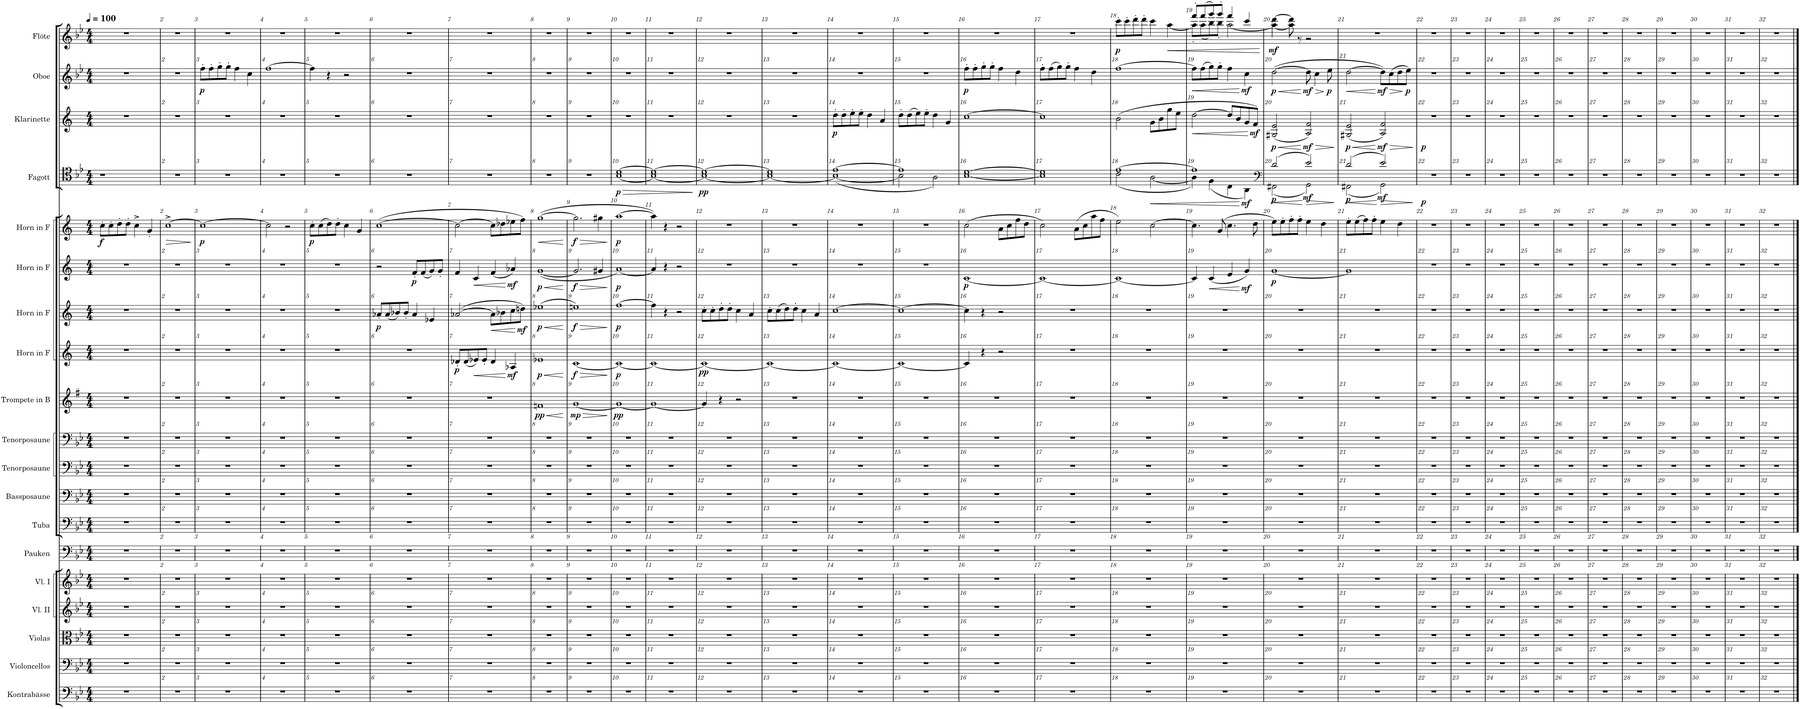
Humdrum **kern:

**kern	**kern	**kern	**kern	**kern	**kern	**kern	**kern	**kern	**kern	**kern	**dynam	**kern	**dynam	**kern	**dynam	**kern	**dynam	**kern	**dynam	**kern	**dynam	**kern	**dynam	**kern	**dynam	**kern	**dynam
*part19	*part18	*part17	*part16	*part15	*part14	*part13	*part12	*part11	*part10	*part9	*part9	*part8	*part8	*part7	*part7	*part6	*part6	*part5	*part5	*part4	*part4	*part3	*part3	*part2	*part2	*part1	*part1
*staff19	*staff18	*staff17	*staff16	*staff15	*staff14	*staff13	*staff12	*staff11	*staff10	*staff9	*staff9	*staff8	*staff8	*staff7	*staff7	*staff6	*staff6	*staff5	*staff5	*staff4	*staff4	*staff3	*staff3	*staff2	*staff2	*staff1	*staff1
*I"Kontrabässe	*I"Violoncellos	*I"Violas	*I"Vl. II	*I"Vl. I	*I"Pauken	*I"Tuba	*I"Bassposaune	*I"Tenorposaune	*I"Tenorposaune	*I"Trompete in F	*	*I"Horn in F	*	*I"Horn in F	*	*I"Horn in F	*	*I"Horn in F	*	*I"Fagott	*	*I"Klarinette	*	*I"Oboe	*	*I"Flöte	*
*I'Kbs.	*I'Vcs.	*	*	*	*I'Pk.	*I'Tba.	*I'B.psn.	*I'T. Psn.	*I'T. Psn.	*	*	*	*	*	*	*	*	*	*	*I'Fgt.	*	*I'Kl.	*	*I'Ob.	*	*I'Fl.	*
*clefF4	*clefF4	*clefC3	*clefG2	*clefG2	*clefF4	*clefF4	*clefF4	*clefF4	*clefF4	*clefG2	*	*clefG2	*	*clefG2	*	*clefG2	*	*clefG2	*	*clefC4	*	*clefG2	*	*clefG2	*	*clefG2	*
*Trd7c12	*	*	*	*	*	*	*	*	*	*Trd1c2	*	*Trd4c7	*	*Trd4c7	*	*Trd4c7	*	*Trd4c7	*	*	*	*Trd1c2	*	*	*	*	*
*k[b-e-]	*k[b-e-]	*k[b-e-]	*k[b-e-]	*k[b-e-]	*k[b-e-]	*k[b-e-]	*k[b-e-]	*k[b-e-]	*k[b-e-]	*k[f#]	*	*k[]	*	*k[]	*	*k[]	*	*k[]	*	*k[b-e-]	*	*k[]	*	*k[b-e-]	*	*k[b-e-]	*
*M4/4	*M4/4	*M4/4	*M4/4	*M4/4	*M4/4	*M4/4	*M4/4	*M4/4	*M4/4	*M4/4	*	*M4/4	*	*M4/4	*	*M4/4	*	*M4/4	*	*M4/4	*	*M4/4	*	*M4/4	*	*M4/4	*
*MM100	*MM100	*MM100	*MM100	*MM100	*MM100	*MM100	*MM100	*MM100	*MM100	*MM100	*	*MM100	*	*MM100	*	*MM100	*	*MM100	*	*MM100	*	*MM100	*	*MM100	*	*MM100	*
=1	=1	=1	=1	=1	=1	=1	=1	=1	=1	=1	=1	=1	=1	=1	=1	=1	=1	=1	=1	=1	=1	=1	=1	=1	=1	=1	=1
!	!	!	!	!	!	!	!	!	!	!	!	!	!	!	!	!	!	!	!LO:DY:b	!	!	!	!	!	!	!	!
1r	1r	1r	1r	1r	1r	1r	1r	1r	1r	1r	.	1r	.	1r	.	1r	.	8cc'\L	f	1r	.	1r	.	1r	.	1r	.
.	.	.	.	.	.	.	.	.	.	.	.	.	.	.	.	.	.	8cc'\	.	.	.	.	.	.	.	.	.
.	.	.	.	.	.	.	.	.	.	.	.	.	.	.	.	.	.	8dd'\	.	.	.	.	.	.	.	.	.
.	.	.	.	.	.	.	.	.	.	.	.	.	.	.	.	.	.	8dd'\J	.	.	.	.	.	.	.	.	.
.	.	.	.	.	.	.	.	.	.	.	.	.	.	.	.	.	.	4cc^\	.	.	.	.	.	.	.	.	.
.	.	.	.	.	.	.	.	.	.	.	.	.	.	.	.	.	.	4g'/	.	.	.	.	.	.	.	.	.
=2	=2	=2	=2	=2	=2	=2	=2	=2	=2	=2	=2	=2	=2	=2	=2	=2	=2	=2	=2	=2	=2	=2	=2	=2	=2	=2	=2
!	!	!	!	!	!	!	!	!	!	!	!	!	!	!	!	!	!	!	!LO:HP:b	!	!	!	!	!	!	!	!
1r	1r	1r	1r	1r	1r	1r	1r	1r	1r	1r	.	1r	.	1r	.	1r	.	[1cc^	>	1r	.	1r	.	1r	.	1r	.
.	.	.	.	.	.	.	.	.	.	.	.	.	.	.	.	.	.	.	]	.	.	.	.	.	.	.	.
=3	=3	=3	=3	=3	=3	=3	=3	=3	=3	=3	=3	=3	=3	=3	=3	=3	=3	=3	=3	=3	=3	=3	=3	=3	=3	=3	=3
!	!	!	!	!	!	!	!	!	!	!	!	!	!	!	!	!	!	!	!LO:DY:b	!	!	!	!	!	!LO:DY:b	!	!
1r	1r	1r	1r	1r	1r	1r	1r	1r	1r	1r	.	1r	.	1r	.	1r	.	1cc_	p	1r	.	1r	.	8ff'\L	p	1r	.
.	.	.	.	.	.	.	.	.	.	.	.	.	.	.	.	.	.	.	.	.	.	.	.	8ff'\	.	.	.
.	.	.	.	.	.	.	.	.	.	.	.	.	.	.	.	.	.	.	.	.	.	.	.	8gg'\	.	.	.
.	.	.	.	.	.	.	.	.	.	.	.	.	.	.	.	.	.	.	.	.	.	.	.	8gg'\J	.	.	.
.	.	.	.	.	.	.	.	.	.	.	.	.	.	.	.	.	.	.	.	.	.	.	.	4ff\	.	.	.
.	.	.	.	.	.	.	.	.	.	.	.	.	.	.	.	.	.	.	.	.	.	.	.	4cc\	.	.	.
=4	=4	=4	=4	=4	=4	=4	=4	=4	=4	=4	=4	=4	=4	=4	=4	=4	=4	=4	=4	=4	=4	=4	=4	=4	=4	=4	=4
1r	1r	1r	1r	1r	1r	1r	1r	1r	1r	1r	.	1r	.	1r	.	1r	.	2cc\]	.	1r	.	1r	.	[1ff	.	1r	.
.	.	.	.	.	.	.	.	.	.	.	.	.	.	.	.	.	.	2r	.	.	.	.	.	.	.	.	.
=5	=5	=5	=5	=5	=5	=5	=5	=5	=5	=5	=5	=5	=5	=5	=5	=5	=5	=5	=5	=5	=5	=5	=5	=5	=5	=5	=5
!	!	!	!	!	!	!	!	!	!	!	!	!	!	!	!	!	!	!	!LO:DY:b	!	!	!	!	!	!	!	!
1r	1r	1r	1r	1r	1r	1r	1r	1r	1r	1r	.	1r	.	1r	.	1r	.	8cc'\L	p	1r	.	1r	.	4ff\]	.	1r	.
.	.	.	.	.	.	.	.	.	.	.	.	.	.	.	.	.	.	(8cc\	.	.	.	.	.	.	.	.	.
.	.	.	.	.	.	.	.	.	.	.	.	.	.	.	.	.	.	8dd\)	.	.	.	.	.	4r	.	.	.
.	.	.	.	.	.	.	.	.	.	.	.	.	.	.	.	.	.	8dd'\J	.	.	.	.	.	.	.	.	.
.	.	.	.	.	.	.	.	.	.	.	.	.	.	.	.	.	.	4cc\	.	.	.	.	.	2r	.	.	.
.	.	.	.	.	.	.	.	.	.	.	.	.	.	.	.	.	.	4g/	.	.	.	.	.	.	.	.	.
=6	=6	=6	=6	=6	=6	=6	=6	=6	=6	=6	=6	=6	=6	=6	=6	=6	=6	=6	=6	=6	=6	=6	=6	=6	=6	=6	=6
!	!	!	!	!	!	!	!	!	!	!	!	!	!	!	!LO:DY:b	!	!	!	!	!	!	!	!	!	!	!	!
1r	1r	1r	1r	1r	1r	1r	1r	1r	1r	1r	.	1r	.	8a-X'/L	p	2r	.	([1cc	.	1r	.	1r	.	1r	.	1r	.
.	.	.	.	.	.	.	.	.	.	.	.	.	.	(8a-/	.	.	.	.	.	.	.	.	.	.	.	.	.
.	.	.	.	.	.	.	.	.	.	.	.	.	.	8b-X/)	.	.	.	.	.	.	.	.	.	.	.	.	.
.	.	.	.	.	.	.	.	.	.	.	.	.	.	8b-'/J	.	.	.	.	.	.	.	.	.	.	.	.	.
!	!	!	!	!	!	!	!	!	!	!	!	!	!	!	!	!	!LO:DY:b	!	!	!	!	!	!	!	!	!	!
.	.	.	.	.	.	.	.	.	.	.	.	.	.	4a-/	.	8f'/L	p	.	.	.	.	.	.	.	.	.	.
.	.	.	.	.	.	.	.	.	.	.	.	.	.	.	.	(8f/	.	.	.	.	.	.	.	.	.	.	.
.	.	.	.	.	.	.	.	.	.	.	.	.	.	4e-X/	.	8g/)	.	.	.	.	.	.	.	.	.	.	.
.	.	.	.	.	.	.	.	.	.	.	.	.	.	.	.	8g'/J	.	.	.	.	.	.	.	.	.	.	.
=7	=7	=7	=7	=7	=7	=7	=7	=7	=7	=7	=7	=7	=7	=7	=7	=7	=7	=7	=7	=7	=7	=7	=7	=7	=7	=7	=7
!	!	!	!	!	!	!	!	!	!	!	!	!	!LO:DY:b	!	!	!	!	!	!	!	!	!	!	!	!	!	!
1r	1r	1r	1r	1r	1r	1r	1r	1r	1r	1r	.	8d-X'/L	p	([2a-X/	.	4f/	.	2cc\_	.	1r	.	1r	.	1r	.	1r	.
.	.	.	.	.	.	.	.	.	.	.	.	(8d-/	.	.	.	.	.	.	.	.	.	.	.	.	.	.	.
!	!	!	!	!	!	!	!	!	!	!	!	!	!LO:HP:b	!	!	!	!LO:HP:b	!	!	!	!	!	!	!	!	!	!
.	.	.	.	.	.	.	.	.	.	.	.	8e-X/)	<	.	.	4c/	<	.	.	.	.	.	.	.	.	.	.
.	.	.	.	.	.	.	.	.	.	.	.	8e-'/J	.	.	.	.	.	.	.	.	.	.	.	.	.	.	.
!	!	!	!	!	!	!	!	!	!	!	!	!	!	!	!LO:HP:b	!	!	!	!	!	!	!	!	!	!	!	!
.	.	.	.	.	.	.	.	.	.	.	.	4d-/	.	8a-\L]	<	(4f/	.	8cc\L]	.	.	.	.	.	.	.	.	.
.	.	.	.	.	.	.	.	.	.	.	.	.	.	8b-X\	.	.	.	8dd-X\	.	.	.	.	.	.	.	.	.
!	!	!	!	!	!	!	!	!	!	!	!	!	!LO:DY:n=1:b	!	!	!	!LO:DY:n=1:b	!	!	!	!	!	!	!	!	!	!
.	.	.	.	.	.	.	.	.	.	.	.	4A-X/	[ mf	8cc\	.	4a-X/)	[ mf	8ee-X\	.	.	.	.	.	.	.	.	.
!	!	!	!	!	!	!	!	!	!	!	!	!	!	!	!LO:DY:n=1:b	!	!	!	!	!	!	!	!	!	!	!	!
.	.	.	.	.	.	.	.	.	.	.	.	.	.	8ddn\J)	[ mf	.	.	8ff\J)	.	.	.	.	.	.	.	.	.
=8	=8	=8	=8	=8	=8	=8	=8	=8	=8	=8	=8	=8	=8	=8	=8	=8	=8	=8	=8	=8	=8	=8	=8	=8	=8	=8	=8
!	!	!	!	!	!	!	!	!	!	!	!LO:HP:b	!	!LO:HP:b	!	!LO:HP:b	!	!LO:HP:b	!	!LO:HP:b	!	!	!	!	!	!	!	!
!	!	!	!	!	!	!	!	!	!	!	!LO:DY:n=1:b	!	!LO:DY:n=1:b	!	!LO:DY:n=1:b	!	!LO:DY:n=1:b	!	!	!	!	!	!	!	!	!	!
1r	1r	1r	1r	1r	1r	1r	1r	1r	1r	1fn	< pp	1e-X	< p	(1ee-X	< p	([1g	< p	([1gg	<	1r	.	1r	.	1r	.	1r	.
.	.	.	.	.	.	.	.	.	.	.	[	.	[	.	[	.	[	.	[	.	.	.	.	.	.	.	.
=9	=9	=9	=9	=9	=9	=9	=9	=9	=9	=9	=9	=9	=9	=9	=9	=9	=9	=9	=9	=9	=9	=9	=9	=9	=9	=9	=9
!	!	!	!	!	!	!	!	!	!	!	!LO:HP:b	!	!LO:HP:b	!	!LO:HP:b	!	!LO:HP:b	!	!LO:HP:b	!	!	!	!	!	!	!	!
!	!	!	!	!	!	!	!	!	!	!	!LO:DY:n=1:b	!	!LO:DY:n=1:b	!	!LO:DY:n=1:b	!	!LO:DY:n=1:b	!	!LO:DY:n=1:b	!	!	!	!	!	!	!	!
1r	1r	1r	1r	1r	1r	1r	1r	1r	1r	[1g	> mp	[1c	> f	1een)	> f	2.g/]	> f	2.gg\]	> f	1r	.	1r	.	1r	.	1r	.
.	.	.	.	.	.	.	.	.	.	.	.	.	.	.	.	4g#X/	.	4gg#X\	.	.	.	.	.	.	.	.	.
.	.	.	.	.	.	.	.	.	.	.	]	.	]	.	]	.	]	.	]	.	.	.	.	.	.	.	.
=10	=10	=10	=10	=10	=10	=10	=10	=10	=10	=10	=10	=10	=10	=10	=10	=10	=10	=10	=10	=10	=10	=10	=10	=10	=10	=10	=10
!	!	!	!	!	!	!	!	!	!	!	!LO:DY:b	!	!LO:DY:b	!	!LO:DY:b	!	!LO:DY:b	!	!LO:DY:b	!	!LO:HP:b	!	!	!	!	!	!
*	*	*	*	*	*	*	*	*	*	*	*	*	*	*	*	*	*	*	*	*^	*	*	*	*	*	*	*
!	!	!	!	!	!	!	!	!	!	!	!	!	!	!	!	!	!	!	!	!	!	!LO:DY:n=1:b	!	!	!	!	!	!
1r	1r	1r	1r	1r	1r	1r	1r	1r	1r	1g_	pp	1c_	p	[1ff	p	[1a)	p	[1aa	p	[1d	[1B-	> p	1r	.	1r	.	1r	.
=11	=11	=11	=11	=11	=11	=11	=11	=11	=11	=11	=11	=11	=11	=11	=11	=11	=11	=11	=11	=11	=11	=11	=11	=11	=11	=11	=11	=11
1r	1r	1r	1r	1r	1r	1r	1r	1r	1r	1g_	.	1c_	.	4ff\]	.	4a/]	.	4aa\])	.	1d_	1B-_	.	1r	.	1r	.	1r	.
.	.	.	.	.	.	.	.	.	.	.	.	.	.	4r	.	4r	.	4r	.	.	.	.	.	.	.	.	.	.
.	.	.	.	.	.	.	.	.	.	.	.	.	.	2r	.	2r	.	2r	.	.	.	.	.	.	.	.	.	.
*	*	*	*	*	*	*	*	*	*	*	*	*	*	*	*	*	*	*	*	*v	*v	*	*	*	*	*	*	*
.	.	.	.	.	.	.	.	.	.	.	.	.	.	.	.	.	.	.	.	.	]	.	.	.	.	.	.
=12	=12	=12	=12	=12	=12	=12	=12	=12	=12	=12	=12	=12	=12	=12	=12	=12	=12	=12	=12	=12	=12	=12	=12	=12	=12	=12	=12
*	*	*	*	*	*	*	*	*	*	*	*	*	*	*	*	*	*	*	*	*^	*	*	*	*	*	*	*
!	!	!	!	!	!	!	!	!	!	!	!	!	!LO:DY:b	!	!	!	!	!	!	!	!	!LO:DY:b	!	!	!	!	!	!
1r	1r	1r	1r	1r	1r	1r	1r	1r	1r	4g/]	.	1c_	pp	8cc'\L	.	1r	.	1r	.	1d_	1B-_	pp	1r	.	1r	.	1r	.
.	.	.	.	.	.	.	.	.	.	.	.	.	.	8cc'\	.	.	.	.	.	.	.	.	.	.	.	.	.	.
.	.	.	.	.	.	.	.	.	.	4r	.	.	.	8dd'\	.	.	.	.	.	.	.	.	.	.	.	.	.	.
.	.	.	.	.	.	.	.	.	.	.	.	.	.	8dd'\J	.	.	.	.	.	.	.	.	.	.	.	.	.	.
.	.	.	.	.	.	.	.	.	.	2r	.	.	.	4cc\	.	.	.	.	.	.	.	.	.	.	.	.	.	.
.	.	.	.	.	.	.	.	.	.	.	.	.	.	4a/	.	.	.	.	.	.	.	.	.	.	.	.	.	.
=13	=13	=13	=13	=13	=13	=13	=13	=13	=13	=13	=13	=13	=13	=13	=13	=13	=13	=13	=13	=13	=13	=13	=13	=13	=13	=13	=13	=13
1r	1r	1r	1r	1r	1r	1r	1r	1r	1r	1r	.	1c_	.	8cc'\L	.	1r	.	1r	.	1d]	1B-_	.	1r	.	1r	.	1r	.
.	.	.	.	.	.	.	.	.	.	.	.	.	.	(8cc\	.	.	.	.	.	.	.	.	.	.	.	.	.	.
.	.	.	.	.	.	.	.	.	.	.	.	.	.	8dd\)	.	.	.	.	.	.	.	.	.	.	.	.	.	.
.	.	.	.	.	.	.	.	.	.	.	.	.	.	8dd'\J	.	.	.	.	.	.	.	.	.	.	.	.	.	.
.	.	.	.	.	.	.	.	.	.	.	.	.	.	4cc\	.	.	.	.	.	.	.	.	.	.	.	.	.	.
.	.	.	.	.	.	.	.	.	.	.	.	.	.	4a/	.	.	.	.	.	.	.	.	.	.	.	.	.	.
=14	=14	=14	=14	=14	=14	=14	=14	=14	=14	=14	=14	=14	=14	=14	=14	=14	=14	=14	=14	=14	=14	=14	=14	=14	=14	=14	=14	=14
!	!	!	!	!	!	!	!	!	!	!	!	!	!	!	!	!	!	!	!	!	!	!	!	!LO:DY:b	!	!	!	!
1r	1r	1r	1r	1r	1r	1r	1r	1r	1r	1r	.	1c_	.	[1cc	.	1r	.	1r	.	[1e-	(1B-_	.	8dd'\L	p	1r	.	1r	.
.	.	.	.	.	.	.	.	.	.	.	.	.	.	.	.	.	.	.	.	.	.	.	8dd'\	.	.	.	.	.
.	.	.	.	.	.	.	.	.	.	.	.	.	.	.	.	.	.	.	.	.	.	.	8ee'\	.	.	.	.	.
.	.	.	.	.	.	.	.	.	.	.	.	.	.	.	.	.	.	.	.	.	.	.	8ee'\J	.	.	.	.	.
.	.	.	.	.	.	.	.	.	.	.	.	.	.	.	.	.	.	.	.	.	.	.	4dd\	.	.	.	.	.
.	.	.	.	.	.	.	.	.	.	.	.	.	.	.	.	.	.	.	.	.	.	.	4a/	.	.	.	.	.
=15	=15	=15	=15	=15	=15	=15	=15	=15	=15	=15	=15	=15	=15	=15	=15	=15	=15	=15	=15	=15	=15	=15	=15	=15	=15	=15	=15	=15
1r	1r	1r	1r	1r	1r	1r	1r	1r	1r	1r	.	1c_	.	1cc_	.	1r	.	1r	.	1e-]	2B-\]	.	8dd'\L	.	1r	.	1r	.
.	.	.	.	.	.	.	.	.	.	.	.	.	.	.	.	.	.	.	.	.	.	.	(8dd\	.	.	.	.	.
.	.	.	.	.	.	.	.	.	.	.	.	.	.	.	.	.	.	.	.	.	.	.	8ee\)	.	.	.	.	.
.	.	.	.	.	.	.	.	.	.	.	.	.	.	.	.	.	.	.	.	.	.	.	8ee'\J	.	.	.	.	.
.	.	.	.	.	.	.	.	.	.	.	.	.	.	.	.	.	.	.	.	.	2A\)	.	4dd\	.	.	.	.	.
.	.	.	.	.	.	.	.	.	.	.	.	.	.	.	.	.	.	.	.	.	.	.	4g/	.	.	.	.	.
*	*	*	*	*	*	*	*	*	*	*	*	*	*	*	*	*	*	*	*	*v	*v	*	*	*	*	*	*	*
=16	=16	=16	=16	=16	=16	=16	=16	=16	=16	=16	=16	=16	=16	=16	=16	=16	=16	=16	=16	=16	=16	=16	=16	=16	=16	=16	=16
!	!	!	!	!	!	!	!	!	!	!	!	!	!	!	!	!	!LO:DY:b	!	!	!	!	!	!	!	!LO:DY:b	!	!
1r	1r	1r	1r	1r	1r	1r	1r	1r	1r	1r	.	4c/]	.	4cc\]	.	[1c	p	(2cc\	.	[1B- [1d	.	[1cc	.	8ff'\L	p	1r	.
.	.	.	.	.	.	.	.	.	.	.	.	.	.	.	.	.	.	.	.	.	.	.	.	8ff'\	.	.	.
.	.	.	.	.	.	.	.	.	.	.	.	4r	.	4r	.	.	.	.	.	.	.	.	.	8gg'\	.	.	.
.	.	.	.	.	.	.	.	.	.	.	.	.	.	.	.	.	.	.	.	.	.	.	.	8gg'\J	.	.	.
.	.	.	.	.	.	.	.	.	.	.	.	2r	.	2r	.	.	.	8a\L	.	.	.	.	.	4ff\	.	.	.
.	.	.	.	.	.	.	.	.	.	.	.	.	.	.	.	.	.	8cc\	.	.	.	.	.	.	.	.	.
.	.	.	.	.	.	.	.	.	.	.	.	.	.	.	.	.	.	8ff\	.	.	.	.	.	4dd\	.	.	.
.	.	.	.	.	.	.	.	.	.	.	.	.	.	.	.	.	.	8dd\J	.	.	.	.	.	.	.	.	.
=17	=17	=17	=17	=17	=17	=17	=17	=17	=17	=17	=17	=17	=17	=17	=17	=17	=17	=17	=17	=17	=17	=17	=17	=17	=17	=17	=17
1r	1r	1r	1r	1r	1r	1r	1r	1r	1r	1r	.	1r	.	1r	.	1c_	.	2cc\)	.	1B-] 1d]	.	1cc]	.	8ff'\L	.	1r	.
.	.	.	.	.	.	.	.	.	.	.	.	.	.	.	.	.	.	.	.	.	.	.	.	(8ff\	.	.	.
.	.	.	.	.	.	.	.	.	.	.	.	.	.	.	.	.	.	.	.	.	.	.	.	8gg\)	.	.	.
.	.	.	.	.	.	.	.	.	.	.	.	.	.	.	.	.	.	.	.	.	.	.	.	8gg'\J	.	.	.
.	.	.	.	.	.	.	.	.	.	.	.	.	.	.	.	.	.	(8a\L	.	.	.	.	.	4ff\	.	.	.
.	.	.	.	.	.	.	.	.	.	.	.	.	.	.	.	.	.	8cc\	.	.	.	.	.	.	.	.	.
.	.	.	.	.	.	.	.	.	.	.	.	.	.	.	.	.	.	8aa\	.	.	.	.	.	4dd\	.	.	.
.	.	.	.	.	.	.	.	.	.	.	.	.	.	.	.	.	.	8ff\J	.	.	.	.	.	.	.	.	.
=18	=18	=18	=18	=18	=18	=18	=18	=18	=18	=18	=18	=18	=18	=18	=18	=18	=18	=18	=18	=18	=18	=18	=18	=18	=18	=18	=18
*	*	*	*	*	*	*	*	*	*	*	*	*	*	*	*	*	*	*	*	*^	*	*	*	*	*	*	*
!	!	!	!	!	!	!	!	!	!	!	!	!	!	!	!	!	!	!	!	!	!	!	!	!	!	!	!	!LO:DY:b
1r	1r	1r	1r	1r	1r	1r	1r	1r	1r	1r	.	1r	.	1r	.	1c_	.	2ee\)	.	[1e-	(2c\	.	(2b\	.	[1ff	.	8ccc'\L	p
.	.	.	.	.	.	.	.	.	.	.	.	.	.	.	.	.	.	.	.	.	.	.	.	.	.	.	8ccc'\	.
.	.	.	.	.	.	.	.	.	.	.	.	.	.	.	.	.	.	.	.	.	.	.	.	.	.	.	8ddd'\	.
.	.	.	.	.	.	.	.	.	.	.	.	.	.	.	.	.	.	.	.	.	.	.	.	.	.	.	8ddd'\J	.
!	!	!	!	!	!	!	!	!	!	!	!	!	!	!	!	!	!	!	!	!	!	!LO:HP:b	!	!	!	!	!	!
.	.	.	.	.	.	.	.	.	.	.	.	.	.	.	.	.	.	[2cc\	.	.	[2A\	<	8g\L	.	.	.	4ccc\	.
.	.	.	.	.	.	.	.	.	.	.	.	.	.	.	.	.	.	.	.	.	.	.	8b\	.	.	.	.	.
!	!	!	!	!	!	!	!	!	!	!	!	!	!	!	!	!	!	!	!	!	!	!	!	!	!	!	!	!LO:HP:b
.	.	.	.	.	.	.	.	.	.	.	.	.	.	.	.	.	.	.	.	.	.	.	8gg\	.	.	.	[4aa\	<
.	.	.	.	.	.	.	.	.	.	.	.	.	.	.	.	.	.	.	.	.	.	.	8ee\J	.	.	.	.	.
=19	=19	=19	=19	=19	=19	=19	=19	=19	=19	=19	=19	=19	=19	=19	=19	=19	=19	=19	=19	=19	=19	=19	=19	=19	=19	=19	=19	=19
!	!	!	!	!	!	!	!	!	!	!	!	!	!	!	!	!	!	!	!	!	!	!	!	!LO:HP:b	!	!LO:HP:b	!	!
*	*	*	*	*	*	*	*	*	*	*	*	*	*	*	*	*	*	*	*	*	*	*	*	*	*	*	*^	*
1r	1r	1r	1r	1r	1r	1r	1r	1r	1r	1r	.	1r	.	1r	.	4c/]	.	4.cc\]	.	1e-]	4A\])	.	[2dd\	<	8ff\L]	<	8fff'/L	8aa'\L]	.
.	.	.	.	.	.	.	.	.	.	.	.	.	.	.	.	.	.	.	.	.	.	.	.	.	(8ff\	.	(8fff/	(8aa\	.
!	!	!	!	!	!	!	!	!	!	!	!	!	!	!	!	!	!LO:HP:b	!	!	!	!	!	!	!	!	!	!	!	!
.	.	.	.	.	.	.	.	.	.	.	.	.	.	.	.	(4c/	<	.	.	.	(4F\	.	.	.	8gg\)	.	8ggg/)	8bb-\)	.
.	.	.	.	.	.	.	.	.	.	.	.	.	.	.	.	.	.	(8g/	.	.	.	.	.	.	8gg'\J	.	8ggg'/J	8bb-'\J	.
.	.	.	.	.	.	.	.	.	.	.	.	.	.	.	.	4e/	.	4.cc\	.	.	4C\	.	8dd/L]	.	4ff\	.	4fff/	[2aa\	.
.	.	.	.	.	.	.	.	.	.	.	.	.	.	.	.	.	.	.	.	.	.	.	8b/	.	.	.	.	.	.
!	!	!	!	!	!	!	!	!	!	!	!	!	!	!	!	!	!LO:DY:n=1:b	!	!	!	!	!LO:DY:n=1:b	!	!	!	!LO:DY:n=1:b	!	!	!
.	.	.	.	.	.	.	.	.	.	.	.	.	.	.	.	4g/)	[ mf	.	.	.	4AA\)	[ mf	8g/	.	4cc\	[ mf	4ccc/	.	.
!	!	!	!	!	!	!	!	!	!	!	!	!	!	!	!	!	!	!	!	!	!	!	!	!LO:DY:n=1:b	!	!	!	!	!
.	.	.	.	.	.	.	.	.	.	.	.	.	.	.	.	.	.	8dd\	.	.	.	.	8f/J)	[ mf	.	.	.	.	.
*	*	*	*	*	*	*	*	*	*	*	*	*	*	*	*	*	*	*	*	*v	*v	*	*	*	*	*	*v	*v	*
.	.	.	.	.	.	.	.	.	.	.	.	.	.	.	.	.	.	.	.	.	.	.	.	.	.	.	[
=20	=20	=20	=20	=20	=20	=20	=20	=20	=20	=20	=20	=20	=20	=20	=20	=20	=20	=20	=20	=20	=20	=20	=20	=20	=20	=20	=20
*	*	*	*	*	*	*	*	*	*	*	*	*	*	*	*	*	*	*	*	*clefF4	*	*	*	*	*	*	*
!	!	!	!	!	!	!	!	!	!	!	!	!	!	!	!	!	!LO:DY:b	!	!	!	!LO:HP:b	!	!LO:HP:b	!	!LO:HP:b	!	!
*	*	*	*	*	*	*	*	*	*	*	*	*	*	*	*	*	*	*	*	*^	*	*	*	*	*	*^	*
!	!	!	!	!	!	!	!	!	!	!	!	!	!	!	!	!	!	!	!	!	!	!LO:DY:n=1:b	!	!LO:DY:n=1:b	!	!LO:DY:n=1:b	!	!	!LO:DY:b
1r	1r	1r	1r	1r	1r	1r	1r	1r	1r	1r	.	1r	.	1r	.	[1g	p	8ee\L)	.	(2d/	(2FF#X\	< p	(2G#X/ 2e/	< p	([2dd\	< p	[>4ddd\	4aa\_	mf
.	.	.	.	.	.	.	.	.	.	.	.	.	.	.	.	.	.	8ee'\	.	.	.	.	.	.	.	.	.	.	.
.	.	.	.	.	.	.	.	.	.	.	.	.	.	.	.	.	.	8ff'\	.	.	.	.	.	.	.	.	8ddd\]	8aa\]	.
.	.	.	.	.	.	.	.	.	.	.	.	.	.	.	.	.	.	8ff'\J	.	.	.	.	.	.	.	.	8ryy	8r	.
!	!	!	!	!	!	!	!	!	!	!	!	!	!	!	!	!	!	!	!	!	!	!LO:HP:n=1:b	!	!LO:HP:n=1:b	!	!LO:HP:n=1:b	!	!	!
!	!	!	!	!	!	!	!	!	!	!	!	!	!	!	!	!	!	!	!	!	!	!LO:DY:n=2:b	!	!LO:DY:n=2:b	!	!LO:DY:n=2:b	!	!	!
.	.	.	.	.	.	.	.	.	.	.	.	.	.	.	.	.	.	4ee\	.	2e-/)	2GG\)	[ > mf	2A/ 2f/)	[ > mf	8dd\]	[ > mf	2ryy	2r	.
.	.	.	.	.	.	.	.	.	.	.	.	.	.	.	.	.	.	.	.	.	.	.	.	.	4cc\	.	.	.	.
.	.	.	.	.	.	.	.	.	.	.	.	.	.	.	.	.	.	4dd\	.	.	.	.	.	.	.	.	.	.	.
!	!	!	!	!	!	!	!	!	!	!	!	!	!	!	!	!	!	!	!	!	!	!	!	!	!	!LO:DY:n=3:b	!	!	!
.	.	.	.	.	.	.	.	.	.	.	.	.	.	.	.	.	.	.	.	.	.	.	.	.	8ee-\	] p	.	.	.
*	*	*	*	*	*	*	*	*	*	*	*	*	*	*	*	*	*	*	*	*v	*v	*	*	*	*	*	*v	*v	*
.	.	.	.	.	.	.	.	.	.	.	.	.	.	.	.	.	.	.	.	.	]	.	]	.	.	.	.
=21	=21	=21	=21	=21	=21	=21	=21	=21	=21	=21	=21	=21	=21	=21	=21	=21	=21	=21	=21	=21	=21	=21	=21	=21	=21	=21	=21
!	!	!	!	!	!	!	!	!	!	!	!	!	!	!	!	!	!	!	!	!	!LO:HP:b	!	!LO:HP:b	!	!LO:HP:b	!	!
*	*	*	*	*	*	*	*	*	*	*	*	*	*	*	*	*	*	*	*	*^	*	*	*	*	*	*	*
!	!	!	!	!	!	!	!	!	!	!	!	!	!	!	!	!	!	!	!	!	!	!LO:DY:n=1:b	!	!LO:DY:n=1:b	!	!	!	!
1r	1r	1r	1r	1r	1r	1r	1r	1r	1r	1r	.	1r	.	1r	.	1g]	.	8ee'\L	.	(2d/	(2FF#X\	< p	(2G#X/ 2e/	< p	[2dd\	<	1r	.
.	.	.	.	.	.	.	.	.	.	.	.	.	.	.	.	.	.	(8ee\	.	.	.	.	.	.	.	.	.	.
.	.	.	.	.	.	.	.	.	.	.	.	.	.	.	.	.	.	8ff\)	.	.	.	.	.	.	.	.	.	.
.	.	.	.	.	.	.	.	.	.	.	.	.	.	.	.	.	.	8ff'\J	.	.	.	.	.	.	.	.	.	.
!	!	!	!	!	!	!	!	!	!	!	!	!	!	!	!	!	!	!	!	!	!	!LO:HP:n=1:b	!	!LO:HP:n=1:b	!	!LO:HP:n=1:b	!	!
!	!	!	!	!	!	!	!	!	!	!	!	!	!	!	!	!	!	!	!	!	!	!LO:DY:n=2:b	!	!LO:DY:n=2:b	!	!LO:DY:n=1:b	!	!
.	.	.	.	.	.	.	.	.	.	.	.	.	.	.	.	.	.	4ee\	.	2e-/)	2GG\)	[ > mf	2A/ 2f/)	[ > mf	8dd\L])	[ > mf	.	.
.	.	.	.	.	.	.	.	.	.	.	.	.	.	.	.	.	.	.	.	.	.	.	.	.	(8cc\	.	.	.
.	.	.	.	.	.	.	.	.	.	.	.	.	.	.	.	.	.	4dd\	.	.	.	.	.	.	8dd\	.	.	.
!	!	!	!	!	!	!	!	!	!	!	!	!	!	!	!	!	!	!	!	!	!	!	!	!	!	!LO:DY:n=2:b	!	!
.	.	.	.	.	.	.	.	.	.	.	.	.	.	.	.	.	.	.	.	.	.	.	.	.	8ee-\J)	] p	.	.
*	*	*	*	*	*	*	*	*	*	*	*	*	*	*	*	*	*	*	*	*v	*v	*	*	*	*	*	*	*
.	.	.	.	.	.	.	.	.	.	.	.	.	.	.	.	.	.	.	.	.	]	.	]	.	.	.	.
=22	=22	=22	=22	=22	=22	=22	=22	=22	=22	=22	=22	=22	=22	=22	=22	=22	=22	=22	=22	=22	=22	=22	=22	=22	=22	=22	=22
!	!	!	!	!	!	!	!	!	!	!	!	!	!	!	!	!	!	!	!	!	!LO:DY:b	!	!LO:DY:b	!	!	!	!
1r	1r	1r	1r	1r	1r	1r	1r	1r	1r	1r	.	1r	.	1r	.	1r	.	1r	.	1r	p	1r	p	1r	.	1r	.
=23	=23	=23	=23	=23	=23	=23	=23	=23	=23	=23	=23	=23	=23	=23	=23	=23	=23	=23	=23	=23	=23	=23	=23	=23	=23	=23	=23
1r	1r	1r	1r	1r	1r	1r	1r	1r	1r	1r	.	1r	.	1r	.	1r	.	1r	.	1r	.	1r	.	1r	.	1r	.
=24	=24	=24	=24	=24	=24	=24	=24	=24	=24	=24	=24	=24	=24	=24	=24	=24	=24	=24	=24	=24	=24	=24	=24	=24	=24	=24	=24
1r	1r	1r	1r	1r	1r	1r	1r	1r	1r	1r	.	1r	.	1r	.	1r	.	1r	.	1r	.	1r	.	1r	.	1r	.
=25	=25	=25	=25	=25	=25	=25	=25	=25	=25	=25	=25	=25	=25	=25	=25	=25	=25	=25	=25	=25	=25	=25	=25	=25	=25	=25	=25
1r	1r	1r	1r	1r	1r	1r	1r	1r	1r	1r	.	1r	.	1r	.	1r	.	1r	.	1r	.	1r	.	1r	.	1r	.
=26	=26	=26	=26	=26	=26	=26	=26	=26	=26	=26	=26	=26	=26	=26	=26	=26	=26	=26	=26	=26	=26	=26	=26	=26	=26	=26	=26
1r	1r	1r	1r	1r	1r	1r	1r	1r	1r	1r	.	1r	.	1r	.	1r	.	1r	.	1r	.	1r	.	1r	.	1r	.
=27	=27	=27	=27	=27	=27	=27	=27	=27	=27	=27	=27	=27	=27	=27	=27	=27	=27	=27	=27	=27	=27	=27	=27	=27	=27	=27	=27
1r	1r	1r	1r	1r	1r	1r	1r	1r	1r	1r	.	1r	.	1r	.	1r	.	1r	.	1r	.	1r	.	1r	.	1r	.
=28	=28	=28	=28	=28	=28	=28	=28	=28	=28	=28	=28	=28	=28	=28	=28	=28	=28	=28	=28	=28	=28	=28	=28	=28	=28	=28	=28
1r	1r	1r	1r	1r	1r	1r	1r	1r	1r	1r	.	1r	.	1r	.	1r	.	1r	.	1r	.	1r	.	1r	.	1r	.
=29	=29	=29	=29	=29	=29	=29	=29	=29	=29	=29	=29	=29	=29	=29	=29	=29	=29	=29	=29	=29	=29	=29	=29	=29	=29	=29	=29
1r	1r	1r	1r	1r	1r	1r	1r	1r	1r	1r	.	1r	.	1r	.	1r	.	1r	.	1r	.	1r	.	1r	.	1r	.
=30	=30	=30	=30	=30	=30	=30	=30	=30	=30	=30	=30	=30	=30	=30	=30	=30	=30	=30	=30	=30	=30	=30	=30	=30	=30	=30	=30
1r	1r	1r	1r	1r	1r	1r	1r	1r	1r	1r	.	1r	.	1r	.	1r	.	1r	.	1r	.	1r	.	1r	.	1r	.
=31	=31	=31	=31	=31	=31	=31	=31	=31	=31	=31	=31	=31	=31	=31	=31	=31	=31	=31	=31	=31	=31	=31	=31	=31	=31	=31	=31
1r	1r	1r	1r	1r	1r	1r	1r	1r	1r	1r	.	1r	.	1r	.	1r	.	1r	.	1r	.	1r	.	1r	.	1r	.
=32	=32	=32	=32	=32	=32	=32	=32	=32	=32	=32	=32	=32	=32	=32	=32	=32	=32	=32	=32	=32	=32	=32	=32	=32	=32	=32	=32
1r	1r	1r	1r	1r	1r	1r	1r	1r	1r	1r	.	1r	.	1r	.	1r	.	1r	.	1r	.	1r	.	1r	.	1r	.
==	==	==	==	==	==	==	==	==	==	==	==	==	==	==	==	==	==	==	==	==	==	==	==	==	==	==	==
*-	*-	*-	*-	*-	*-	*-	*-	*-	*-	*-	*-	*-	*-	*-	*-	*-	*-	*-	*-	*-	*-	*-	*-	*-	*-	*-	*-
